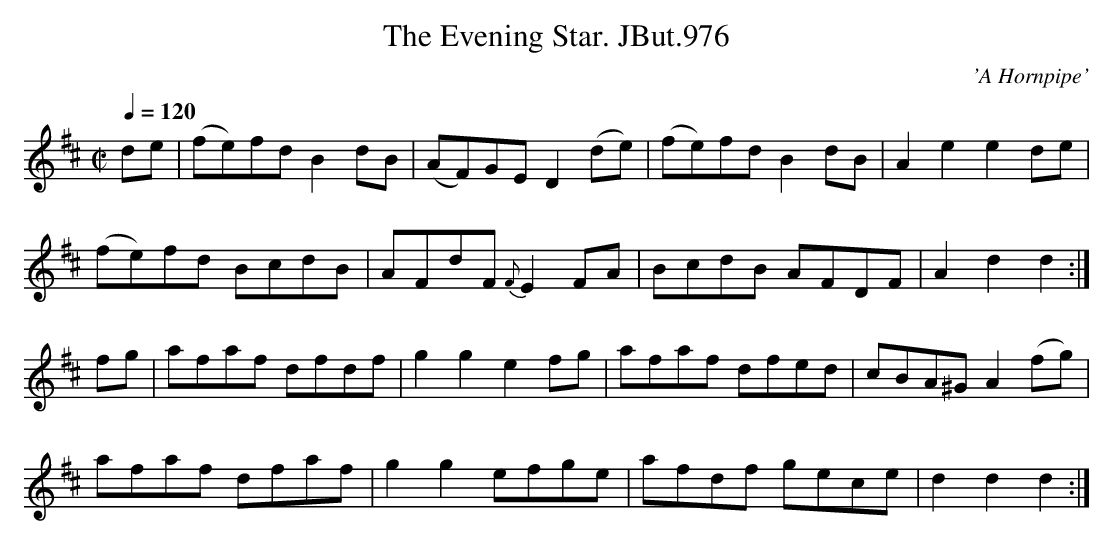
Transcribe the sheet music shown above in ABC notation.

X:1
T:Evening Star. JBut.976, The
C:'A Hornpipe'
M:C|
L:1/8
Q:1/4=120
K:D
de|(fe)fd B2 dB|(AF)GE D2 (de)|(fe)fd B2 dB|A2 e2 e2 de|
(fe)fd BcdB|AFdF {F}E2 FA|BcdB AFDF|A2 d2 d2:|
fg|afaf dfdf|g2 g2 e2 fg|afaf dfed|cBA^G A2 (fg)|
afaf dfaf|g2 g2 efge|afdf gece|d2 d2 d2:|
